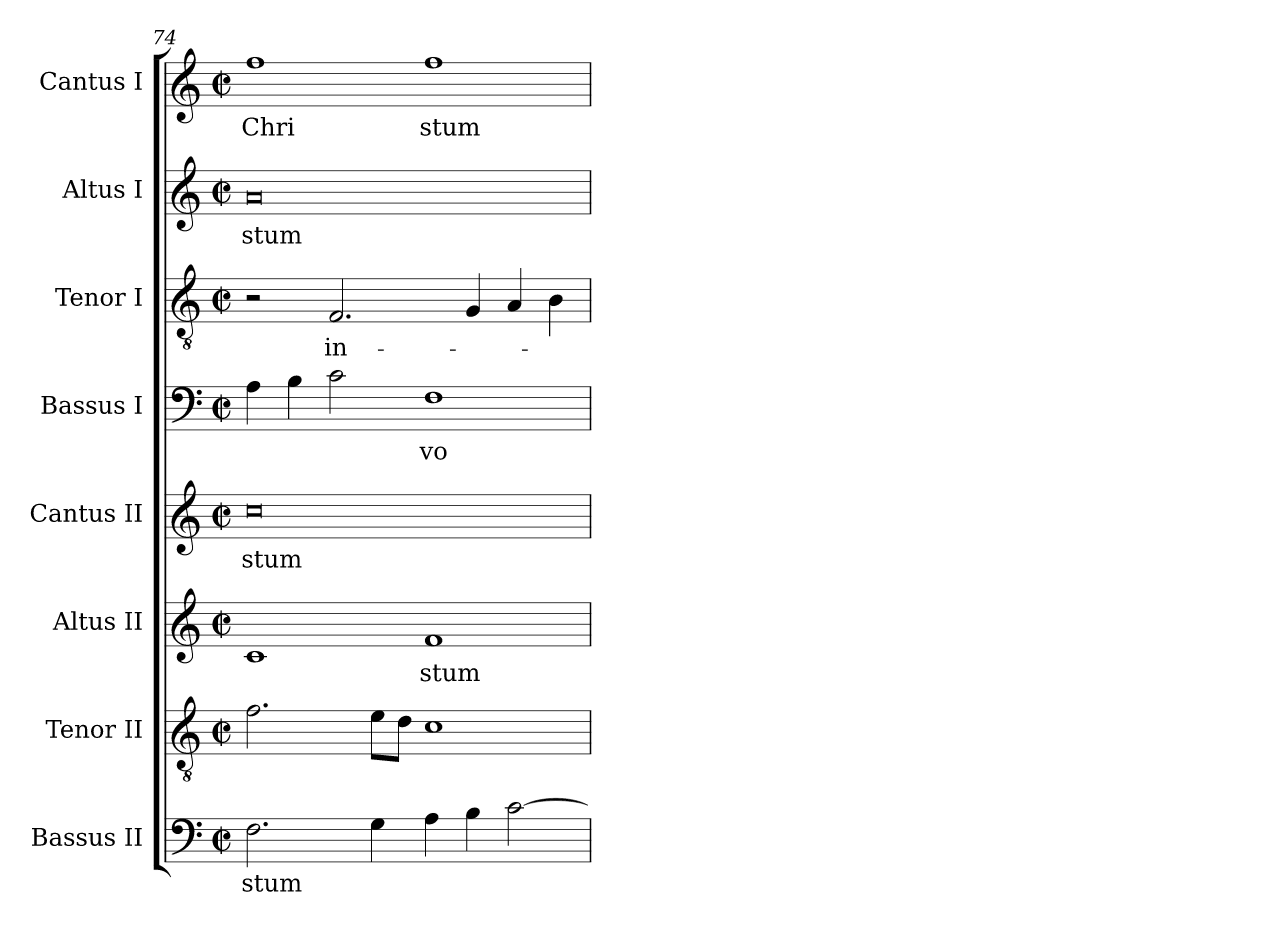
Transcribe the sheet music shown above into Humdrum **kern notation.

**kern	**text	**kern	**kern	**text	**kern	**text	**kern	**text	**kern	**text	**kern	**text	**kern	**text
*part8	*part8	*part7	*part6	*part6	*part5	*part5	*part4	*part4	*part3	*part3	*part2	*part2	*part1	*part1
*staff8	*staff8	*staff7	*staff6	*staff6	*staff5	*staff5	*staff4	*staff4	*staff3	*staff3	*staff2	*staff2	*staff1	*staff1
*I"Bassus II	*	*I"Tenor II	*I"Altus II	*	*I"Cantus II	*	*I"Bassus I	*	*I"Tenor I	*	*I"Altus I	*	*I"Cantus I	*
*clefF4	*	*clefGv2	*clefG2	*	*clefG2	*	*clefF4	*	*clefGv2	*	*clefG2	*	*clefG2	*
*M2/2	*	*M2/2	*M2/2	*	*M2/2	*	*M2/2	*	*M2/2	*	*M2/2	*	*M2/2	*
*met(c|)	*	*met(c|)	*met(c|)	*	*met(c|)	*	*met(c|)	*	*met(c|)	*	*met(c|)	*	*met(c|)	*
=74	=74	=74	=74	=74	=74	=74	=74	=74	=74	=74	=74	=74	=74	=74
!	!LO:LY:b	!	!	!	!	!LO:LY:b:cj	!	!	!	!	!	!LO:LY:b:cj	!	!LO:LY:b:cj
2.F\	stum	2.f\	1c	.	0cc	stum	4A\	.	2r	.	0a	-stum	1ff	Chri
.	.	.	.	.	.	.	4B\	.	.	.	.	.	.	.
!	!	!	!	!	!	!	!	!	!	!LO:LY:b:cj	!	!	!	!
.	.	.	.	.	.	.	2c\	.	2.F/	in-	.	.	.	.
4G\	.	8e\L	.	.	.	.	.	.	.	.	.	.	.	.
.	.	8d\J	.	.	.	.	.	.	.	.	.	.	.	.
!	!	!	!	!LO:LY:b:cj	!	!	!	!LO:LY:b:cj	!	!	!	!	!	!LO:LY:b:cj
4A\	.	1c	1f	-stum	.	.	1F	vo	.	.	.	.	1ff	stum
4B\	.	.	.	.	.	.	.	.	4G/	.	.	.	.	.
[>2c\	.	.	.	.	.	.	.	.	4A/	.	.	.	.	.
.	.	.	.	.	.	.	.	.	4B\	.	.	.	.	.
=	=	=	=	=	=	=	=	=	=	=	=	=	=	=
*-	*-	*-	*-	*-	*-	*-	*-	*-	*-	*-	*-	*-	*-	*-
